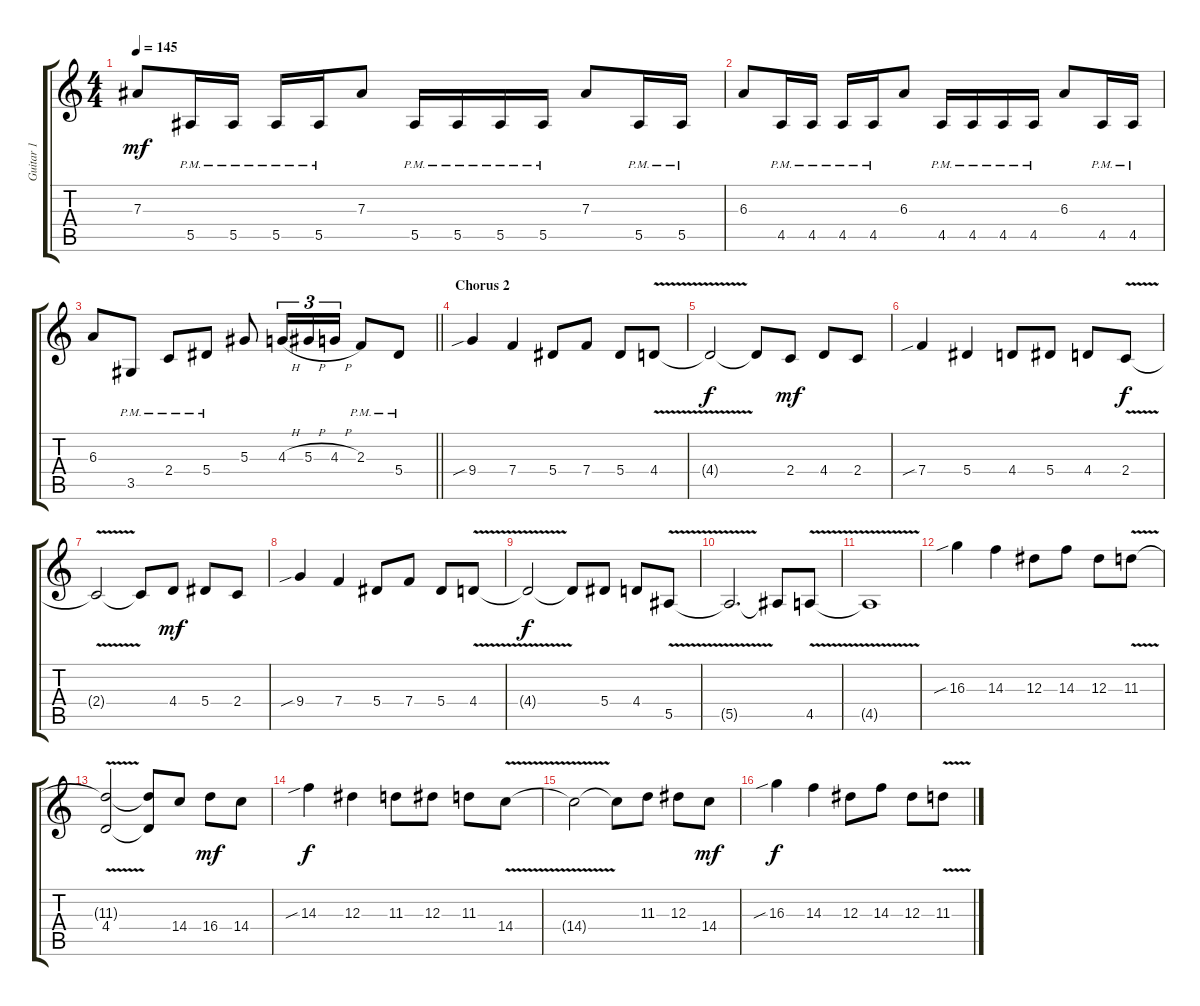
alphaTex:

\track ("Guitar 1" "Guitar 1") {instrument distortionguitar}
\staff {score tabs}
\tuning (C4 G3 Eb3 Bb2 F2 C2) {hide}
\ts (4 4)
\tempo 145
\clef g2
\ks c
7.3.8{dy mf} 5.5{pm}.16 5.5{pm}.16 5.5{pm}.16 5.5{pm}.16 7.3.8 5.5{pm}.16 5.5{pm}.16 5.5{pm}.16 5.5{pm}.16 7.3.8 5.5{pm}.16 5.5{pm}.16 |
6.3.8 4.5{pm}.16 4.5{pm}.16 4.5{pm}.16 4.5{pm}.16 6.3.8 4.5{pm}.16 4.5{pm}.16 4.5{pm}.16 4.5{pm}.16 6.3.8 4.5{pm}.16 4.5{pm}.16 |
\barLineRight lightlight
6.3.8 3.5{pm}.8 2.4{pm}.8 5.4{pm}.8 5.3.8 4.3{h}.16{tu (3 2)} 5.3{h}.16{tu (3 2)} 4.3{h}.16{tu (3 2)} 2.3{pm}.8 5.4{pm}.8 |
\section ("" "Chorus 2")
9.4{sib}.4 7.4.4 5.4.8 7.4.8 5.4.8 4.4{v}.8 |
4.4{t}.2{dy f} 4.4{t}.8 2.4.8{dy mf} 4.4.8 2.4.8 |
7.4{sib}.4 5.4.4 4.4.8 5.4.8 4.4.8 2.4{v}.8{dy f} |
2.4{t}.2 2.4{t}.8 4.4.8{dy mf} 5.4.8 2.4.8 |
9.4{sib}.4 7.4.4 5.4.8 7.4.8 5.4.8 4.4{v}.8 |
4.4{t}.2{dy f} 4.4{t}.8 5.4.8 4.4.8 5.5{v}.8 |
5.5{t}.2{d} 5.5{t}.8 4.5{v}.8 |
4.5{t}.1 |
16.3{sib}.4 14.3.4 12.3.8 14.3.8 12.3.8 11.3{v}.8 |
(11.3{t} 4.4).2 (11.3{t} 4.4{t}).8 14.4.8 16.4.8{dy mf} 14.4.8 |
14.3{sib}.4{dy f} 12.3.4 11.3.8 12.3.8 11.3.8 14.4{v}.8 |
14.4{t}.2 14.4{t}.8 11.3.8 12.3.8 14.4.8{dy mf} |
16.3{sib}.4{dy f} 14.3.4 12.3.8 14.3.8 12.3.8 11.3{v}.8
